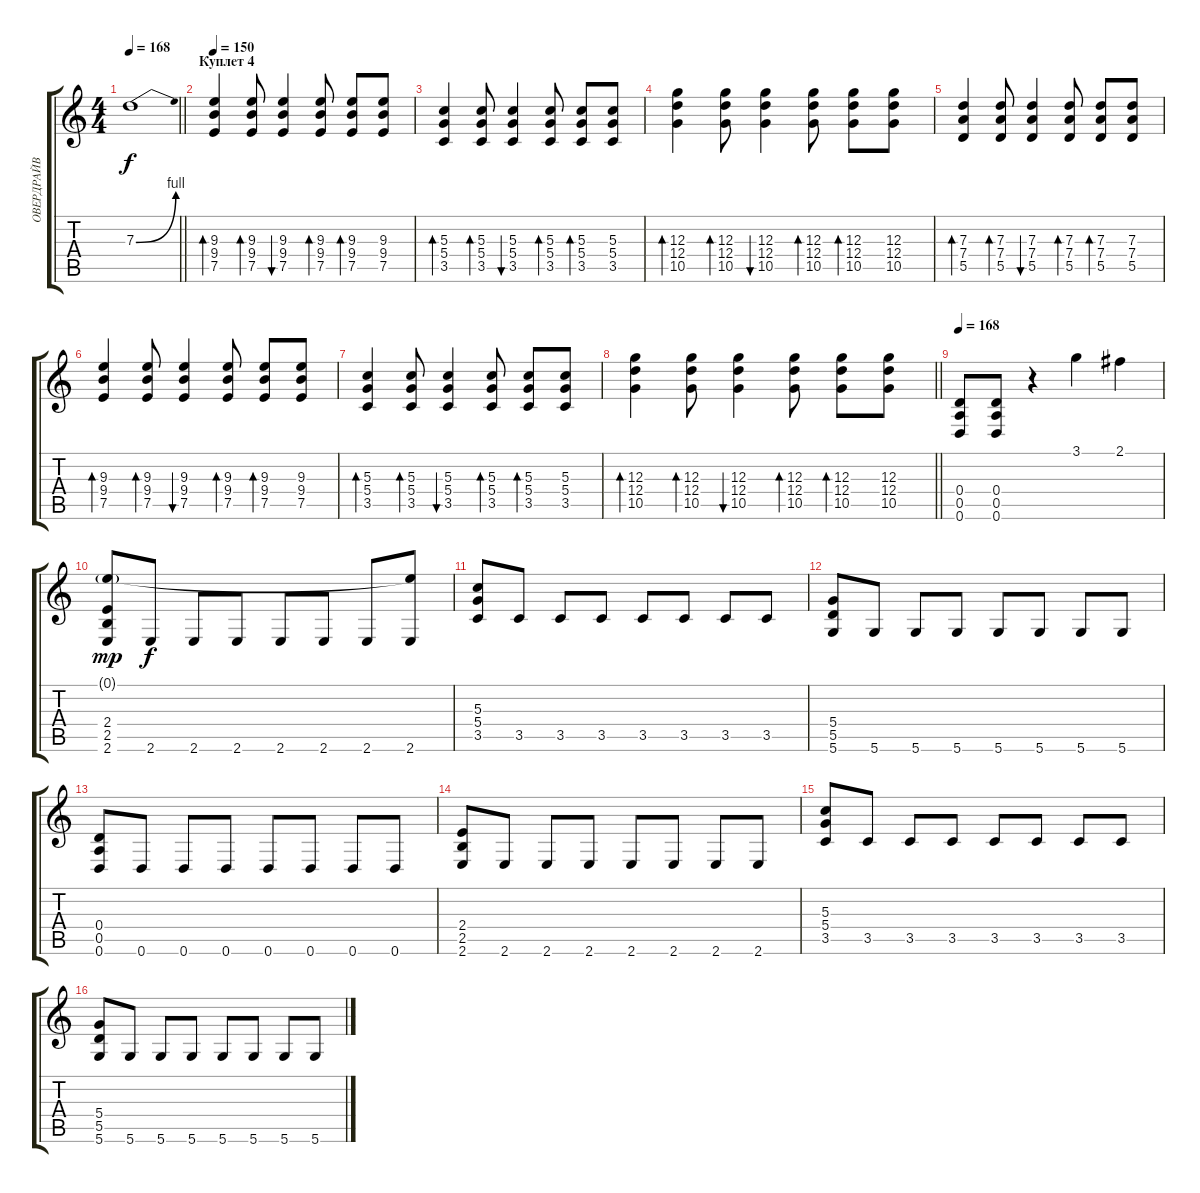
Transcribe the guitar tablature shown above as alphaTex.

\track ("ОВЕРДРАЙВ" "ОВЕРДРАЙВ") {instrument overdrivenguitar}
\staff {score tabs}
\tuning (E4 B3 G3 D3 A2 D2) {hide}
\ts (4 4)
\tempo 168
\clef g2
\barLineRight lightlight
\ks c
7.3{be (bend 0 0 60 4)}.1{dy f} |
\section ("" "Куплет 4")
\tempo 150
(9.3 9.4 7.5).4{bd 240 instrument electricguitarclean} (9.3 9.4 7.5).8{bd 240} (9.3 9.4 7.5).4{bu 240} (9.3 9.4 7.5).8{bd 240} (9.3 9.4 7.5).8{bd 240} (9.3 9.4 7.5).8 |
(5.3 5.4 3.5).4{bd 240} (5.3 5.4 3.5).8{bd 240} (5.3 5.4 3.5).4{bu 240} (5.3 5.4 3.5).8{bd 240} (5.3 5.4 3.5).8{bd 240} (5.3 5.4 3.5).8 |
(12.3 12.4 10.5).4{bd 240} (12.3 12.4 10.5).8{bd 240} (12.3 12.4 10.5).4{bu 240} (12.3 12.4 10.5).8{bd 240} (12.3 12.4 10.5).8{bd 240} (12.3 12.4 10.5).8 |
(7.3 7.4 5.5).4{bd 240} (7.3 7.4 5.5).8{bd 240} (7.3 7.4 5.5).4{bu 240} (7.3 7.4 5.5).8{bd 240} (7.3 7.4 5.5).8{bd 240} (7.3 7.4 5.5).8 |
(9.3 9.4 7.5).4{bd 240} (9.3 9.4 7.5).8{bd 240} (9.3 9.4 7.5).4{bu 240} (9.3 9.4 7.5).8{bd 240} (9.3 9.4 7.5).8{bd 240} (9.3 9.4 7.5).8 |
(5.3 5.4 3.5).4{bd 240} (5.3 5.4 3.5).8{bd 240} (5.3 5.4 3.5).4{bu 240} (5.3 5.4 3.5).8{bd 240} (5.3 5.4 3.5).8{bd 240} (5.3 5.4 3.5).8 |
\barLineRight lightlight
(12.3 12.4 10.5).4{bd 240} (12.3 12.4 10.5).8{bd 240} (12.3 12.4 10.5).4{bu 240} (12.3 12.4 10.5).8{bd 240} (12.3 12.4 10.5).8{bd 240} (12.3 12.4 10.5).8 |
\section ("" "")
\tempo 168
(0.4 0.5 0.6).8{instrument distortionguitar} (0.4 0.5 0.6).8 r.4 3.1.4 2.1.4 |
(0.1{g} 2.4 2.5 2.6).8{dy mp} 2.6.8{dy f} 2.6.8 2.6.8 2.6.8 2.6.8 2.6.8 (0.1{t} 2.6).8 |
(5.3 5.4 3.5).8 3.5.8 3.5.8 3.5.8 3.5.8 3.5.8 3.5.8 3.5.8 |
(5.4 5.5 5.6).8 5.6.8 5.6.8 5.6.8 5.6.8 5.6.8 5.6.8 5.6.8 |
(0.4 0.5 0.6).8 0.6.8 0.6.8 0.6.8 0.6.8 0.6.8 0.6.8 0.6.8 |
(2.4 2.5 2.6).8 2.6.8 2.6.8 2.6.8 2.6.8 2.6.8 2.6.8 2.6.8 |
(5.3 5.4 3.5).8 3.5.8 3.5.8 3.5.8 3.5.8 3.5.8 3.5.8 3.5.8 |
(5.4 5.5 5.6).8 5.6.8 5.6.8 5.6.8 5.6.8 5.6.8 5.6.8 5.6.8
